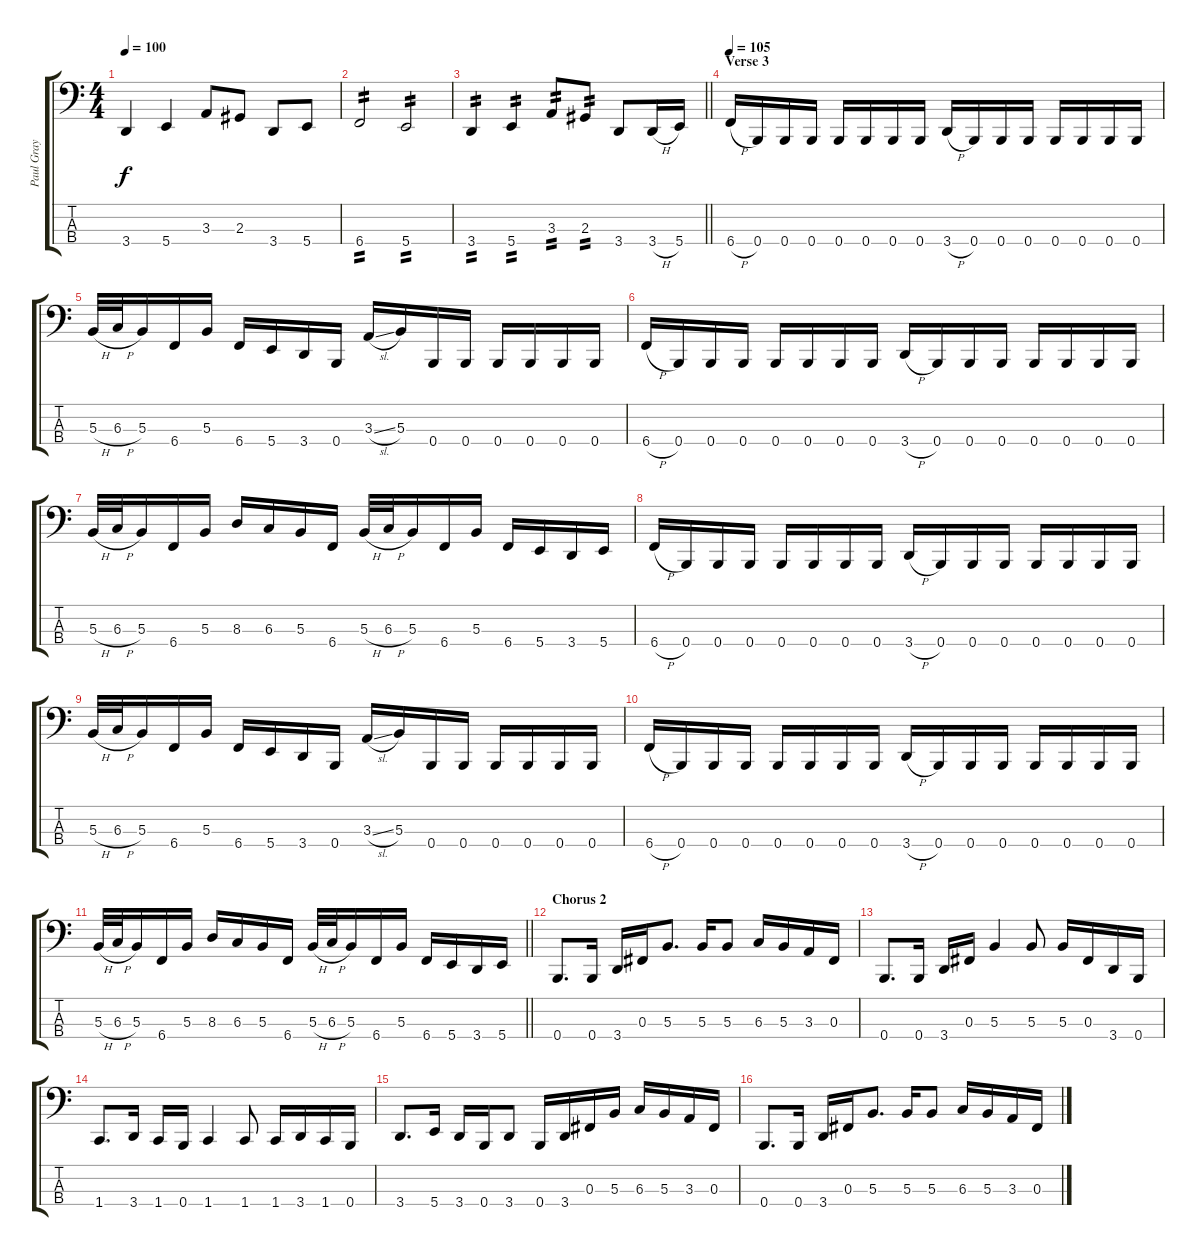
\track ("Paul Gray (Bass) R.I.P." "Paul Gray ") {instrument electricbasspick}
\staff {score tabs}
\tuning (E2 B1 Gb1 B0) {hide}
\ts (4 4)
\tempo 100
\clef f4
\ks c
3.4.4{dy f} 5.4.4 3.3.8 2.3.8 3.4.8 5.4.8 |
6.4.2{tp 2} 5.4.2{tp 2} |
\barLineRight lightlight
3.4.4{tp 2} 5.4.4{tp 2} 3.3.8{tp 2} 2.3.8{tp 2} 3.4.8 3.4{h}.16 5.4.16 |
\section ("" "Verse 3")
\tempo 105
6.4{h}.16 0.4.16 0.4.16 0.4.16 0.4.16 0.4.16 0.4.16 0.4.16 3.4{h}.16 0.4.16 0.4.16 0.4.16 0.4.16 0.4.16 0.4.16 0.4.16 |
5.3{h}.32 6.3{h}.32 5.3.16 6.4.16 5.3.16 6.4.16 5.4.16 3.4.16 0.4.16 3.3{sl}.16 5.3.16 0.4.16 0.4.16 0.4.16 0.4.16 0.4.16 0.4.16 |
6.4{h}.16 0.4.16 0.4.16 0.4.16 0.4.16 0.4.16 0.4.16 0.4.16 3.4{h}.16 0.4.16 0.4.16 0.4.16 0.4.16 0.4.16 0.4.16 0.4.16 |
5.3{h}.32 6.3{h}.32 5.3.16 6.4.16 5.3.16 8.3.16 6.3.16 5.3.16 6.4.16 5.3{h}.32 6.3{h}.32 5.3.16 6.4.16 5.3.16 6.4.16 5.4.16 3.4.16 5.4.16 |
6.4{h}.16 0.4.16 0.4.16 0.4.16 0.4.16 0.4.16 0.4.16 0.4.16 3.4{h}.16 0.4.16 0.4.16 0.4.16 0.4.16 0.4.16 0.4.16 0.4.16 |
5.3{h}.32 6.3{h}.32 5.3.16 6.4.16 5.3.16 6.4.16 5.4.16 3.4.16 0.4.16 3.3{sl}.16 5.3.16 0.4.16 0.4.16 0.4.16 0.4.16 0.4.16 0.4.16 |
6.4{h}.16 0.4.16 0.4.16 0.4.16 0.4.16 0.4.16 0.4.16 0.4.16 3.4{h}.16 0.4.16 0.4.16 0.4.16 0.4.16 0.4.16 0.4.16 0.4.16 |
\barLineRight lightlight
5.3{h}.32 6.3{h}.32 5.3.16 6.4.16 5.3.16 8.3.16 6.3.16 5.3.16 6.4.16 5.3{h}.32 6.3{h}.32 5.3.16 6.4.16 5.3.16 6.4.16 5.4.16 3.4.16 5.4.16 |
\section ("" "Chorus 2")
0.4.8{d} 0.4.16 3.4.16 0.3.16 5.3.8{d} 5.3.16 5.3.8 6.3.16 5.3.16 3.3.16 0.3.16 |
0.4.8{d} 0.4.16 3.4.16 0.3.16 5.3.4 5.3.8 5.3.16 0.3.16 3.4.16 0.4.16 |
1.4.8{d} 3.4.16 1.4.16 0.4.16 1.4.4 1.4.8 1.4.16 3.4.16 1.4.16 0.4.16 |
3.4.8{d} 5.4.16 3.4.16 0.4.16 3.4.8 0.4.16 3.4.16 0.3.16 5.3.16 6.3.16 5.3.16 3.3.16 0.3.16 |
0.4.8{d} 0.4.16 3.4.16 0.3.16 5.3.8{d} 5.3.16 5.3.8 6.3.16 5.3.16 3.3.16 0.3.16
